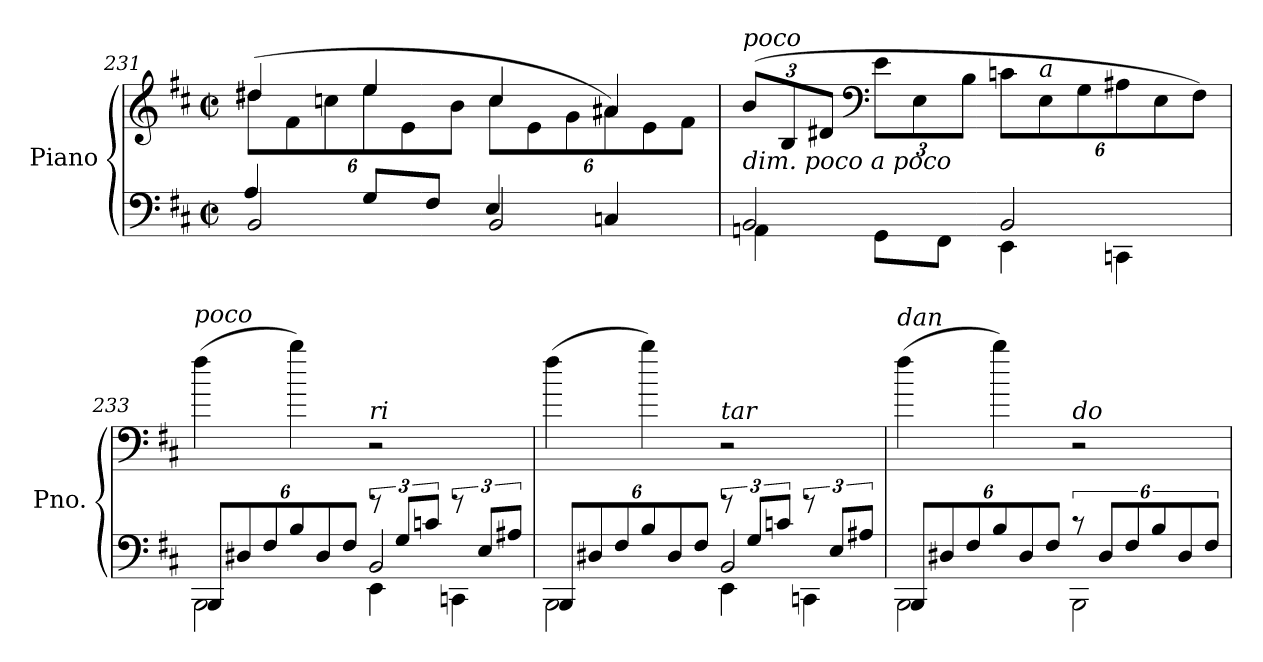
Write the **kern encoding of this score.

**kern	**kern
*part1	*part1
*staff2	*staff1
*I"Piano	*
*I'Pno.	*
*clefF4	*clefG2
*k[f#c#]	*k[f#c#]
*M2/2	*M2/2
*met(c|)	*met(c|)
=231	=231
*^	*
*	*	*Xbrackettup
*	*	*^
2BB/	4A/	(<12dd#X\L	4dd#/
.	.	12f#\	.
.	.	12ccn\	.
.	8G/L	12ee\	4ee/
.	.	12e\	.
.	8F#/J	.	.
.	.	12b\J	.
2BB/	4E/	12cc\L	4cc/
.	.	12e\	.
.	.	12g\	.
.	4Cn/	12a#X\)	4a#/
.	.	12e\	.
.	.	12f#\J	.
*	*	*v	*v
!!LO:LB:g=z
=232	=232	=232
*	*	*MM115
!	!	!LO:TX:a:i:t=poco
!	!	!LO:TX:b:i:t=dim. poco a poco
2BB/	4AAn\	(>12b/L
.	.	12B/
.	.	12d#X/J
*	*	*clefF4
.	8GG\L	12e\L
.	.	12E\
.	8FF#\J	.
.	.	12B\J
2BB/	4EE\	12cn\L
*	*	*MM110
!	!	!LO:TX:a:i:t=a
.	.	12E\
.	.	12G\
.	4CCn\	12A#X\
.	.	12E\
.	.	12F#\J)
=233	=233	=233
*	*Xbrackettup	*
*v	*v	*
*	*MM105
*^	*
*	*^	*
!	!	!	!LO:TX:a:i:t=poco
2BBB\	12BBB/L	2ryy	(>4ff#\
.	12D#X/	.	.
.	12F#/	.	.
.	12B/	.	4bb\)
.	12D#/	.	.
.	12F#/J	.	.
*	*brackettup	*	*
*	*	*	*MM100
!	!	!	!LO:TX:a:i:t=ri
2BB/	12rg	4EE\	2r
.	12G/L	.	.
.	12cn/J	.	.
.	12rg	4CCn\	.
.	12E/L	.	.
.	12A#X/J	.	.
!!LO:LB:g=z
=234	=234	=234	=234
*	*Xbrackettup	*	*
*	*	*	*MM95
2BBB\	12BBB/L	2ryy	(>4ff#\
.	12D#X/	.	.
.	12F#/	.	.
*	*	*	*MM90
.	12B/	.	4bb\)
.	12D#/	.	.
.	12F#/J	.	.
*	*brackettup	*	*
!	!	!	!LO:TX:a:i:t=tar
2BB/	12rg	4EE\	2r
.	12G/L	.	.
.	12cn/J	.	.
.	12rg	4CCn\	.
.	12E/L	.	.
.	12A#X/J	.	.
*	*v	*v	*
=235	=235	=235
*	*Xbrackettup	*
*v	*v	*
*	*MM85
*^	*
!	!	!LO:TX:a:i:t=dan
2BBB\	12BBB/L	(>4ff#\
.	12D#X/	.
.	12F#/	.
.	12B/	4bb\)
.	12D#/	.
.	12F#/J	.
*	*brackettup	*
*	*	*MM80
!	!	!LO:TX:a:i:t=do
2BBB\	12rc	2r
.	12D#/L	.
.	12F#/	.
*	*Xbrackettup	*
.	12B/	.
.	12D#/	.
.	12F#/J	.
*v	*v	*
=	=
*-	*-
